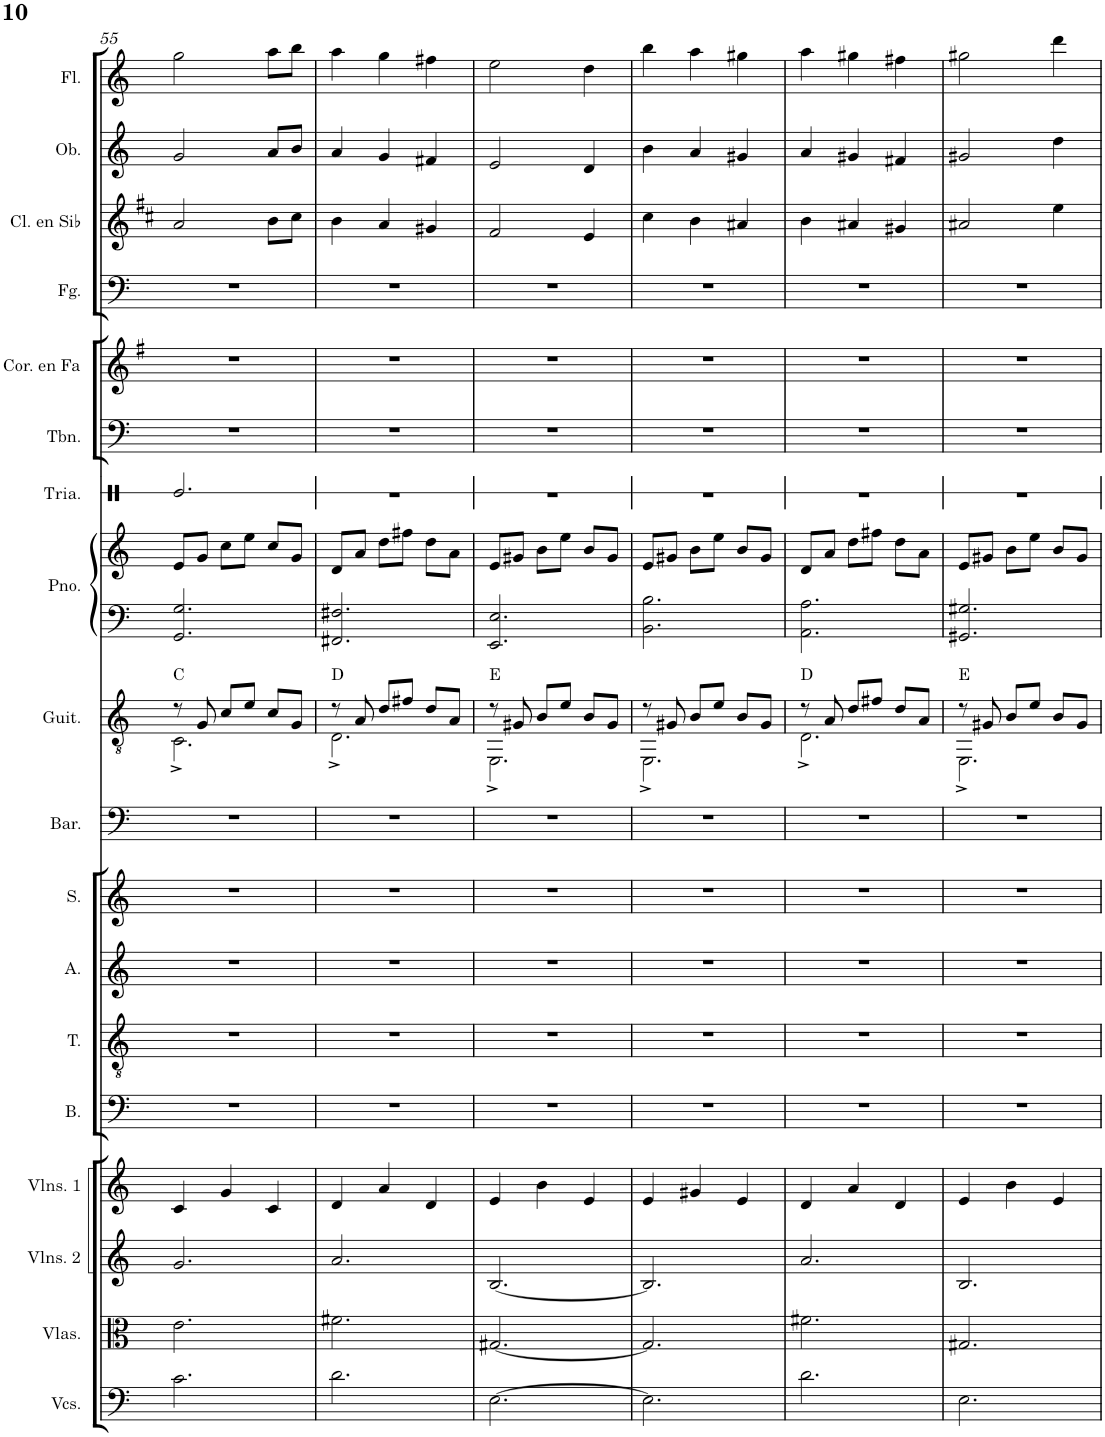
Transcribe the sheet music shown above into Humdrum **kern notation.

**kern	**kern	**kern	**kern	**kern	**kern	**kern	**kern	**kern	**kern	**harte	**kern	**kern	**kern	**kern	**kern	**kern	**kern	**kern	**kern
*part18	*part17	*part16	*part15	*part14	*part13	*part12	*part11	*part10	*part9	*part9	*part8	*part8	*part7	*part6	*part5	*part4	*part3	*part2	*part1
*staff19	*staff18	*staff17	*staff16	*staff15	*staff14	*staff13	*staff12	*staff11	*staff10	*	*staff9	*staff8	*staff7	*staff6	*staff5	*staff4	*staff3	*staff2	*staff1
*I"Violonchelos	*I"Violas	*I"Violines 2	*I"Violines 1	*I"Bajo	*I"Tenor	*I"Alto	*I"Soprano	*I"Barítono	*I"Guitarra	*	*I"Piano	*	*I"Triángulo	*I"Trombón	*I"Corno en Fa	*I"Fagot	*I"Clarinete en Sib	*I"Oboe	*I"Flauta
*I'Vcs.	*I'Vlas.	*I'Vlns. 2	*I'Vlns. 1	*I'B.	*I'T.	*I'A.	*I'S.	*I'Bar.	*I'Guit.	*	*I'Pno.	*	*	*I'Tbn.	*I'Cor. en Fa	*I'Fg.	*I'Cl. en Sib	*I'Ob.	*I'Fl.
!!LO:PB:g=z
*clefF4	*clefC3	*clefG2	*clefG2	*clefF4	*clefGv2	*clefG2	*clefG2	*clefF4	*clefGv2	*	*clefF4	*clefG2	*clefX	*clefF4	*clefG2	*clefF4	*clefG2	*clefG2	*clefG2
*	*	*	*	*	*	*	*	*	*	*	*	*	*	*	*Trd4c7	*	*Trd1c2	*	*
*k[]	*k[]	*k[]	*k[]	*k[]	*k[]	*k[]	*k[]	*k[]	*k[]	*	*k[]	*k[]	*k[]	*k[]	*k[f#]	*k[]	*k[f#c#]	*k[]	*k[]
*M3/4	*M3/4	*M3/4	*M3/4	*M3/4	*M3/4	*M3/4	*M3/4	*M3/4	*M3/4	*	*M3/4	*M3/4	*M3/4	*M3/4	*M3/4	*M3/4	*M3/4	*M3/4	*M3/4
=55	=55	=55	=55	=55	=55	=55	=55	=55	=55	=55	=55	=55	=55	=55	=55	=55	=55	=55	=55
*	*	*	*	*	*	*	*	*	*^	*	*	*	*	*	*	*	*	*	*
2.c\	2.e\	2.g/	4c/	2.r	2.r	2.r	2.r	2.r	8r	2.C^\	C:maj	2.GG/ 2.G/	8e/L	2.Re/	2.r	2.r	2.r	2a/	2g/	2gg\
.	.	.	.	.	.	.	.	.	8G/	.	.	.	8g/J	.	.	.	.	.	.	.
.	.	.	4g/	.	.	.	.	.	8c/L	.	.	.	8cc\L	.	.	.	.	.	.	.
.	.	.	.	.	.	.	.	.	8e/J	.	.	.	8ee\J	.	.	.	.	.	.	.
.	.	.	4c/	.	.	.	.	.	8c/L	.	.	.	8cc/L	.	.	.	.	8b\L	8a/L	8aa\L
.	.	.	.	.	.	.	.	.	8G/J	.	.	.	8g/J	.	.	.	.	8cc#\J	8b/J	8bb\J
=56	=56	=56	=56	=56	=56	=56	=56	=56	=56	=56	=56	=56	=56	=56	=56	=56	=56	=56	=56	=56
2.d\	2.f#X\	2.a/	4d/	2.r	2.r	2.r	2.r	2.r	8r	2.D^\	D:maj	2.FF#X/ 2.F#X/	8d/L	2.r	2.r	2.r	2.r	4b\	4a/	4aa\
.	.	.	.	.	.	.	.	.	8A/	.	.	.	8a/J	.	.	.	.	.	.	.
.	.	.	4a/	.	.	.	.	.	8d/L	.	.	.	8dd\L	.	.	.	.	4a/	4g/	4gg\
.	.	.	.	.	.	.	.	.	8f#X/J	.	.	.	8ff#X\J	.	.	.	.	.	.	.
.	.	.	4d/	.	.	.	.	.	8d/L	.	.	.	8dd\L	.	.	.	.	4g#X/	4f#X/	4ff#X\
.	.	.	.	.	.	.	.	.	8A/J	.	.	.	8a\J	.	.	.	.	.	.	.
=57	=57	=57	=57	=57	=57	=57	=57	=57	=57	=57	=57	=57	=57	=57	=57	=57	=57	=57	=57	=57
[2.E\	[2.G#X/	[2.B/	4e/	2.r	2.r	2.r	2.r	2.r	8r	2.EE^\	E:maj	2.EE/ 2.E/	8e/L	2.r	2.r	2.r	2.r	2f#/	2e/	2ee\
.	.	.	.	.	.	.	.	.	8G#X/	.	.	.	8g#X/J	.	.	.	.	.	.	.
.	.	.	4b\	.	.	.	.	.	8B/L	.	.	.	8b\L	.	.	.	.	.	.	.
.	.	.	.	.	.	.	.	.	8e/J	.	.	.	8ee\J	.	.	.	.	.	.	.
.	.	.	4e/	.	.	.	.	.	8B/L	.	.	.	8b/L	.	.	.	.	4e/	4d/	4dd\
.	.	.	.	.	.	.	.	.	8G#/J	.	.	.	8g#/J	.	.	.	.	.	.	.
=58	=58	=58	=58	=58	=58	=58	=58	=58	=58	=58	=58	=58	=58	=58	=58	=58	=58	=58	=58	=58
2.E\]	2.G#/]	2.B/]	4e/	2.r	2.r	2.r	2.r	2.r	8r	2.EE^\	.	2.BB\ 2.B\	8e/L	2.r	2.r	2.r	2.r	4cc#\	4b\	4bb\
.	.	.	.	.	.	.	.	.	8G#X/	.	.	.	8g#X/J	.	.	.	.	.	.	.
.	.	.	4g#X/	.	.	.	.	.	8B/L	.	.	.	8b\L	.	.	.	.	4b\	4a/	4aa\
.	.	.	.	.	.	.	.	.	8e/J	.	.	.	8ee\J	.	.	.	.	.	.	.
.	.	.	4e/	.	.	.	.	.	8B/L	.	.	.	8b/L	.	.	.	.	4a#X/	4g#X/	4gg#X\
.	.	.	.	.	.	.	.	.	8G#/J	.	.	.	8g#/J	.	.	.	.	.	.	.
=59	=59	=59	=59	=59	=59	=59	=59	=59	=59	=59	=59	=59	=59	=59	=59	=59	=59	=59	=59	=59
2.d\	2.f#X\	2.a/	4d/	2.r	2.r	2.r	2.r	2.r	8r	2.D^\	D:maj	2.AA\ 2.A\	8d/L	2.r	2.r	2.r	2.r	4b\	4a/	4aa\
.	.	.	.	.	.	.	.	.	8A/	.	.	.	8a/J	.	.	.	.	.	.	.
.	.	.	4a/	.	.	.	.	.	8d/L	.	.	.	8dd\L	.	.	.	.	4a#X/	4g#X/	4gg#X\
.	.	.	.	.	.	.	.	.	8f#X/J	.	.	.	8ff#X\J	.	.	.	.	.	.	.
.	.	.	4d/	.	.	.	.	.	8d/L	.	.	.	8dd\L	.	.	.	.	4g#X/	4f#X/	4ff#X\
.	.	.	.	.	.	.	.	.	8A/J	.	.	.	8a\J	.	.	.	.	.	.	.
=60	=60	=60	=60	=60	=60	=60	=60	=60	=60	=60	=60	=60	=60	=60	=60	=60	=60	=60	=60	=60
2.E\	2.G#X/	2.B/	4e/	2.r	2.r	2.r	2.r	2.r	8r	2.EE^\	E:maj	2.GG#X/ 2.G#X/	8e/L	2.r	2.r	2.r	2.r	2a#X/	2g#X/	2gg#X\
.	.	.	.	.	.	.	.	.	8G#X/	.	.	.	8g#X/J	.	.	.	.	.	.	.
.	.	.	4b\	.	.	.	.	.	8B/L	.	.	.	8b\L	.	.	.	.	.	.	.
.	.	.	.	.	.	.	.	.	8e/J	.	.	.	8ee\J	.	.	.	.	.	.	.
.	.	.	4e/	.	.	.	.	.	8B/L	.	.	.	8b/L	.	.	.	.	4ee\	4dd\	4ddd\
.	.	.	.	.	.	.	.	.	8G#/J	.	.	.	8g#/J	.	.	.	.	.	.	.
*	*	*	*	*	*	*	*	*	*v	*v	*	*	*	*	*	*	*	*	*	*
=	=	=	=	=	=	=	=	=	=	=	=	=	=	=	=	=	=	=	=
*-	*-	*-	*-	*-	*-	*-	*-	*-	*-	*-	*-	*-	*-	*-	*-	*-	*-	*-	*-
